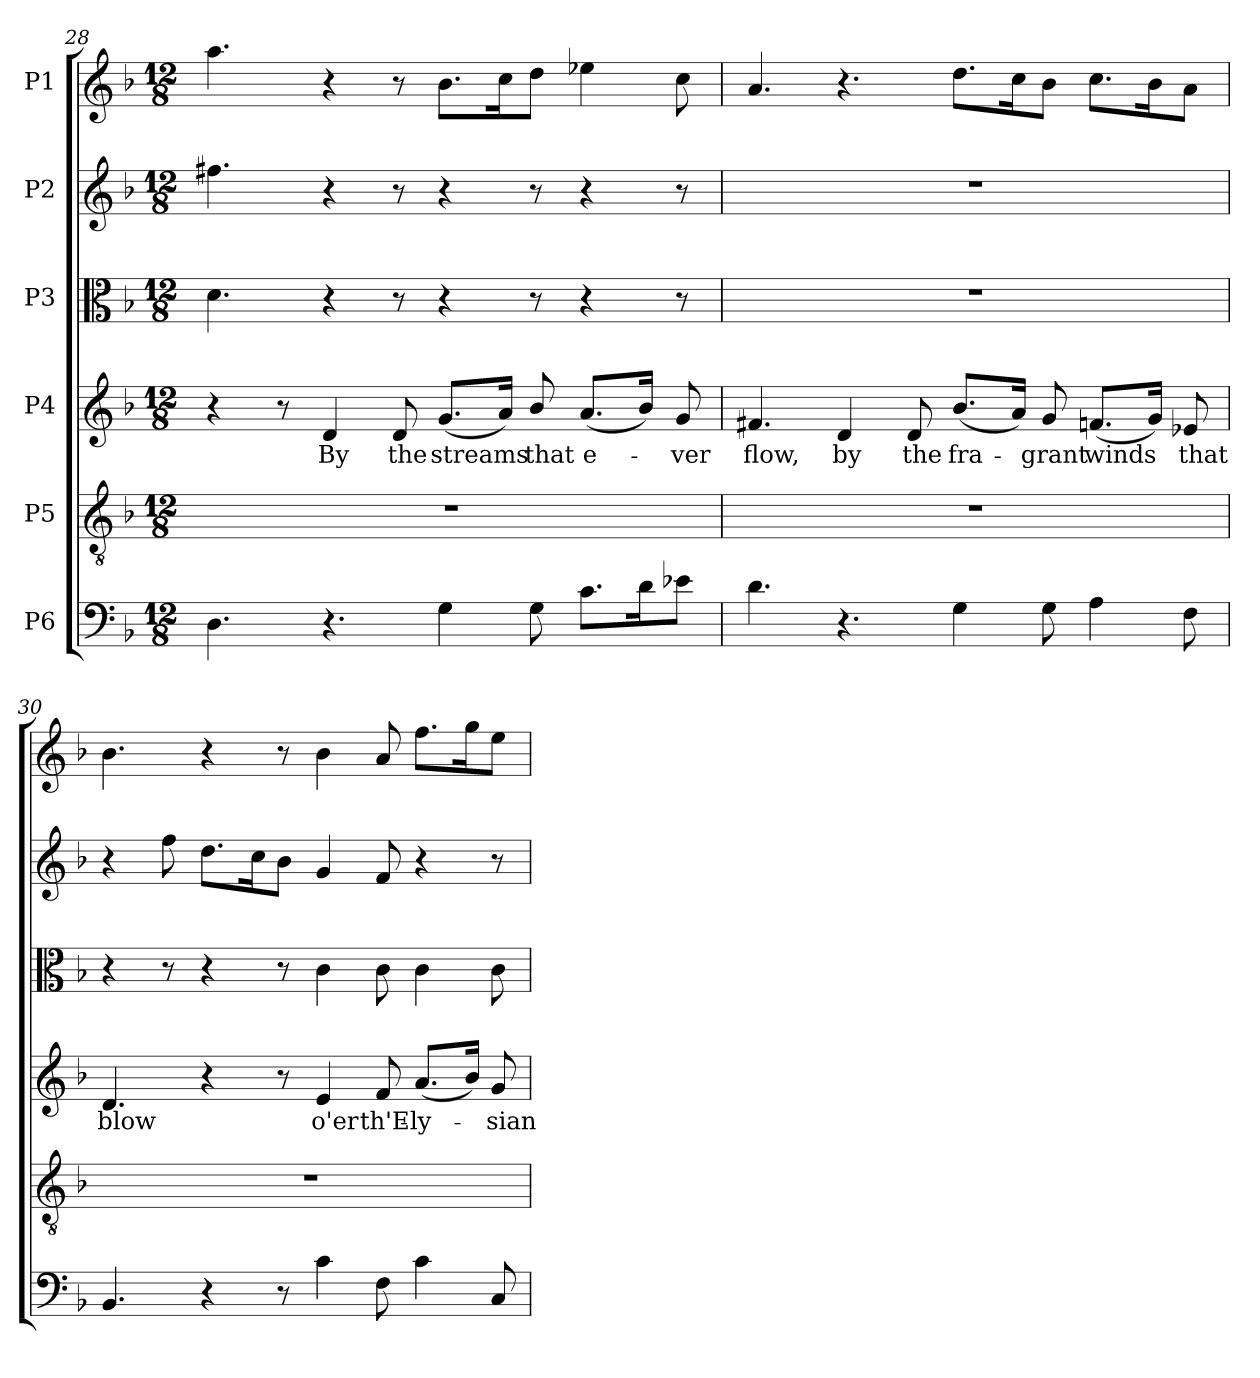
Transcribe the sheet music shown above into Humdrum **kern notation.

**kern	**kern	**kern	**text	**kern	**kern	**kern
*part6	*part5	*part4	*part4	*part3	*part2	*part1
*staff6	*staff5	*staff4	*staff4	*staff3	*staff2	*staff1
*I"P6	*I"P5	*I"P4	*	*I"P3	*I"P2	*I"P1
!!LO:PB:g=z
*clefF4	*clefGv2	*clefG2	*	*clefC3	*clefG2	*clefG2
*	*ITrd7c12	*	*	*	*	*
*k[b-]	*k[b-]	*k[b-]	*	*k[b-]	*k[b-]	*k[b-]
*F:	*F:	*F:	*	*F:	*F:	*F:
*M12/8	*M12/8	*M12/8	*	*M12/8	*M12/8	*M12/8
=28	=28	=28	=28	=28	=28	=28
!	!LO:N:vis=1	!	!	!	!	!
4.Di\	1.r	4r	.	4.di\	4.ff#Xi\	4.aai\
.	.	8r	.	.	.	.
!	!	!	!LO:LY:b:color=#000000	!	!	!
4.r	.	4di/	By	4r	4r	4r
!	!	!	!LO:LY:b:color=#000000	!	!	!
.	.	8di/	the	8r	8r	8r
!	!	!	!LO:LY:b:color=#000000	!	!	!
4Gi\	.	(8.gi/L	streams	4r	4r	8.b-i\L
.	.	16ai/Jk)	.	.	.	16cci\k
!	!	!	!LO:LY:b:color=#000000	!	!	!
8Gi\	.	8b-i/	that	8r	8r	8ddi\J
!	!	!	!LO:LY:b:color=#000000	!	!	!
8.ci\L	.	(8.ai/L	e-	4r	4r	4ee-Xi\
16di\k	.	16b-i/Jk)	.	.	.	.
!	!	!	!LO:LY:b:color=#000000	!	!	!
8e-Xi\J	.	8gi/	-ver	8r	8r	8cci\
=29	=29	=29	=29	=29	=29	=29
!	!LO:N:vis=1	!	!	!	!	!
!	!	!	!LO:LY:b:color=#000000	!LO:N:vis=1	!LO:N:vis=1	!
4.di\	1.r	4.f#Xi/	flow,	1.r	1.r	4.ai/
!	!	!	!LO:LY:b:color=#000000	!	!	!
4.r	.	4di/	by	.	.	4.r
!	!	!	!LO:LY:b:color=#000000	!	!	!
.	.	8di/	the	.	.	.
!	!	!	!LO:LY:b:color=#000000	!	!	!
4Gi\	.	(8.b-i/L	fra-	.	.	8.ddi\L
.	.	16ai/Jk)	.	.	.	16cci\k
!	!	!	!LO:LY:b:color=#000000	!	!	!
8Gi\	.	8gi/	-grant	.	.	8b-i\J
!	!	!	!LO:LY:b:color=#000000	!	!	!
4Ai\	.	(8.fni/L	winds	.	.	8.cci\L
.	.	16gi/Jk)	.	.	.	16b-i\k
!	!	!	!LO:LY:b:color=#000000	!	!	!
8Fi\	.	8e-Xi/	that	.	.	8ai\J
=30	=30	=30	=30	=30	=30	=30
!	!LO:N:vis=1	!	!	!	!	!
!	!	!	!LO:LY:b:color=#000000	!	!	!
4.BB-i/	1.r	4.di/	blow	4r	4r	4.b-i\
.	.	.	.	8r	8ffi\	.
4r	.	4r	.	4r	8.ddi\L	4r
.	.	.	.	.	16cci\k	.
8r	.	8r	.	8r	8b-i\J	8r
!	!	!	!LO:LY:b:color=#000000	!	!	!
4ci\	.	4ei/	o'er	4ci\	4gi/	4b-i\
!	!	!	!LO:LY:b:color=#000000	!	!	!
8Fi\	.	8fi/	th'E-	8ci\	8fi/	8ai/
!	!	!	!LO:LY:b:color=#000000	!	!	!
4ci\	.	(8.ai/L	-ly-	4ci\	4r	8.ffi\L
.	.	16b-i/Jk)	.	.	.	16ggi\k
!	!	!	!LO:LY:b:color=#000000	!	!	!
8Ci/	.	8gi/	-sian	8ci\	8r	8eei\J
=	=	=	=	=	=	=
*-	*-	*-	*-	*-	*-	*-
